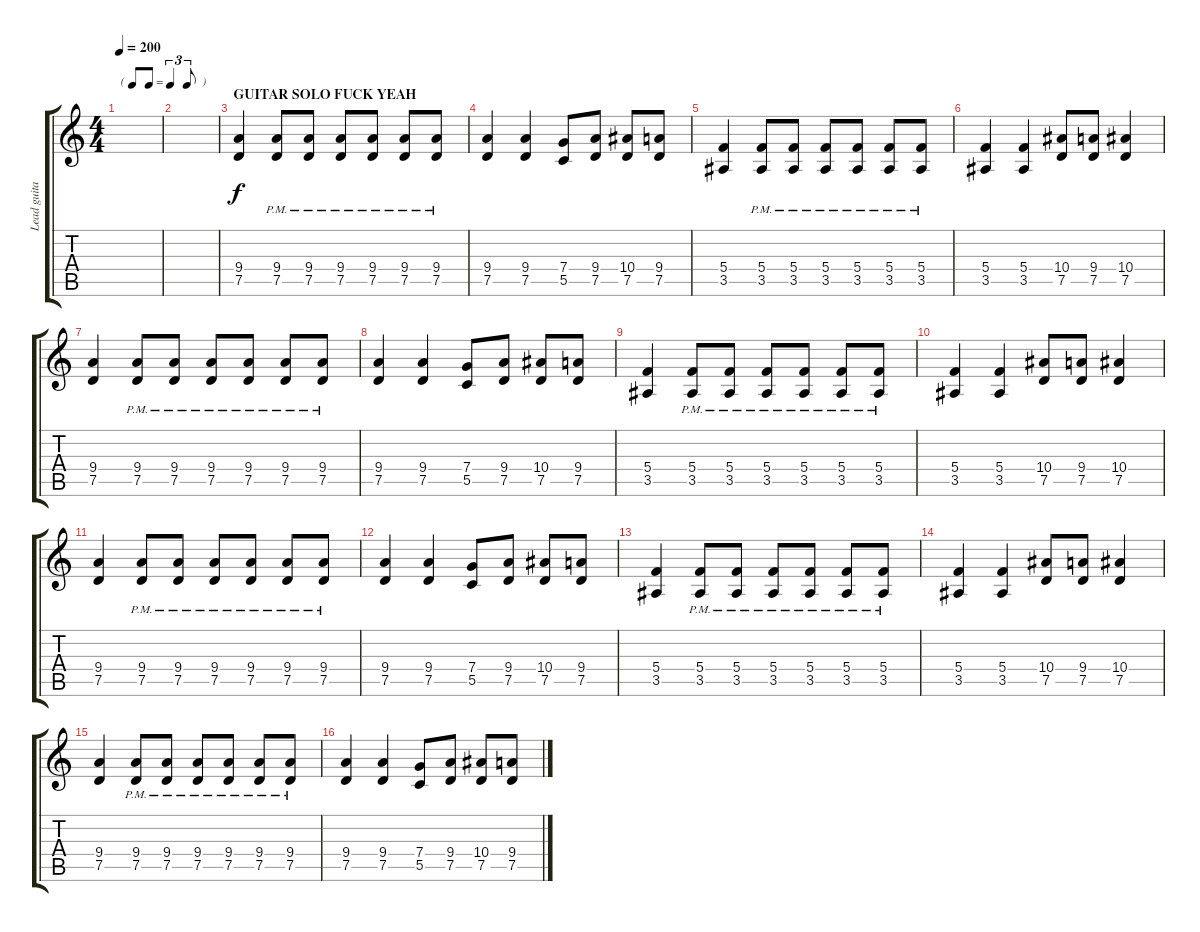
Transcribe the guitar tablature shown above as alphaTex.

\track ("Lead guitar (dickface)" "Lead guita") {instrument distortionguitar}
\staff {score tabs}
\tuning (Eb4 C4 G3 C3 G2 C2) {hide}
\ts (4 4)
\tf triplet8th
\tempo 200
\clef g2
\ks c
|
|
\section ("" "GUITAR SOLO FUCK YEAH")
(9.4 7.5).4 (9.4{pm} 7.5{pm}).8 (9.4{pm} 7.5{pm}).8 (9.4{pm} 7.5{pm}).8 (9.4{pm} 7.5{pm}).8 (9.4{pm} 7.5{pm}).8 (9.4{pm} 7.5{pm}).8 |
(9.4 7.5).4 (9.4 7.5).4 (7.4 5.5).8 (9.4 7.5).8 (10.4 7.5).8 (9.4 7.5).8 |
(5.4 3.5).4 (5.4{pm} 3.5{pm}).8 (5.4{pm} 3.5{pm}).8 (5.4{pm} 3.5).8 (5.4{pm} 3.5{pm}).8 (5.4{pm} 3.5{pm}).8 (5.4{pm} 3.5{pm}).8 |
(5.4 3.5).4 (5.4 3.5).4 (10.4 7.5).8 (9.4 7.5).8 (10.4 7.5).4 |
(9.4 7.5).4 (9.4{pm} 7.5{pm}).8 (9.4{pm} 7.5{pm}).8 (9.4{pm} 7.5{pm}).8 (9.4{pm} 7.5{pm}).8 (9.4{pm} 7.5{pm}).8 (9.4{pm} 7.5{pm}).8 |
(9.4 7.5).4 (9.4 7.5).4 (7.4 5.5).8 (9.4 7.5).8 (10.4 7.5).8 (9.4 7.5).8 |
(5.4 3.5).4 (5.4{pm} 3.5{pm}).8 (5.4{pm} 3.5{pm}).8 (5.4{pm} 3.5).8 (5.4{pm} 3.5{pm}).8 (5.4{pm} 3.5{pm}).8 (5.4{pm} 3.5{pm}).8 |
(5.4 3.5).4 (5.4 3.5).4 (10.4 7.5).8 (9.4 7.5).8 (10.4 7.5).4 |
(9.4 7.5).4 (9.4{pm} 7.5{pm}).8 (9.4{pm} 7.5{pm}).8 (9.4{pm} 7.5{pm}).8 (9.4{pm} 7.5{pm}).8 (9.4{pm} 7.5{pm}).8 (9.4{pm} 7.5{pm}).8 |
(9.4 7.5).4 (9.4 7.5).4 (7.4 5.5).8 (9.4 7.5).8 (10.4 7.5).8 (9.4 7.5).8 |
(5.4 3.5).4 (5.4{pm} 3.5{pm}).8 (5.4{pm} 3.5{pm}).8 (5.4{pm} 3.5).8 (5.4{pm} 3.5{pm}).8 (5.4{pm} 3.5{pm}).8 (5.4{pm} 3.5{pm}).8 |
(5.4 3.5).4 (5.4 3.5).4 (10.4 7.5).8 (9.4 7.5).8 (10.4 7.5).4 |
(9.4 7.5).4 (9.4{pm} 7.5{pm}).8 (9.4{pm} 7.5{pm}).8 (9.4{pm} 7.5{pm}).8 (9.4{pm} 7.5{pm}).8 (9.4{pm} 7.5{pm}).8 (9.4{pm} 7.5{pm}).8 |
(9.4 7.5).4 (9.4 7.5).4 (7.4 5.5).8 (9.4 7.5).8 (10.4 7.5).8 (9.4 7.5).8
